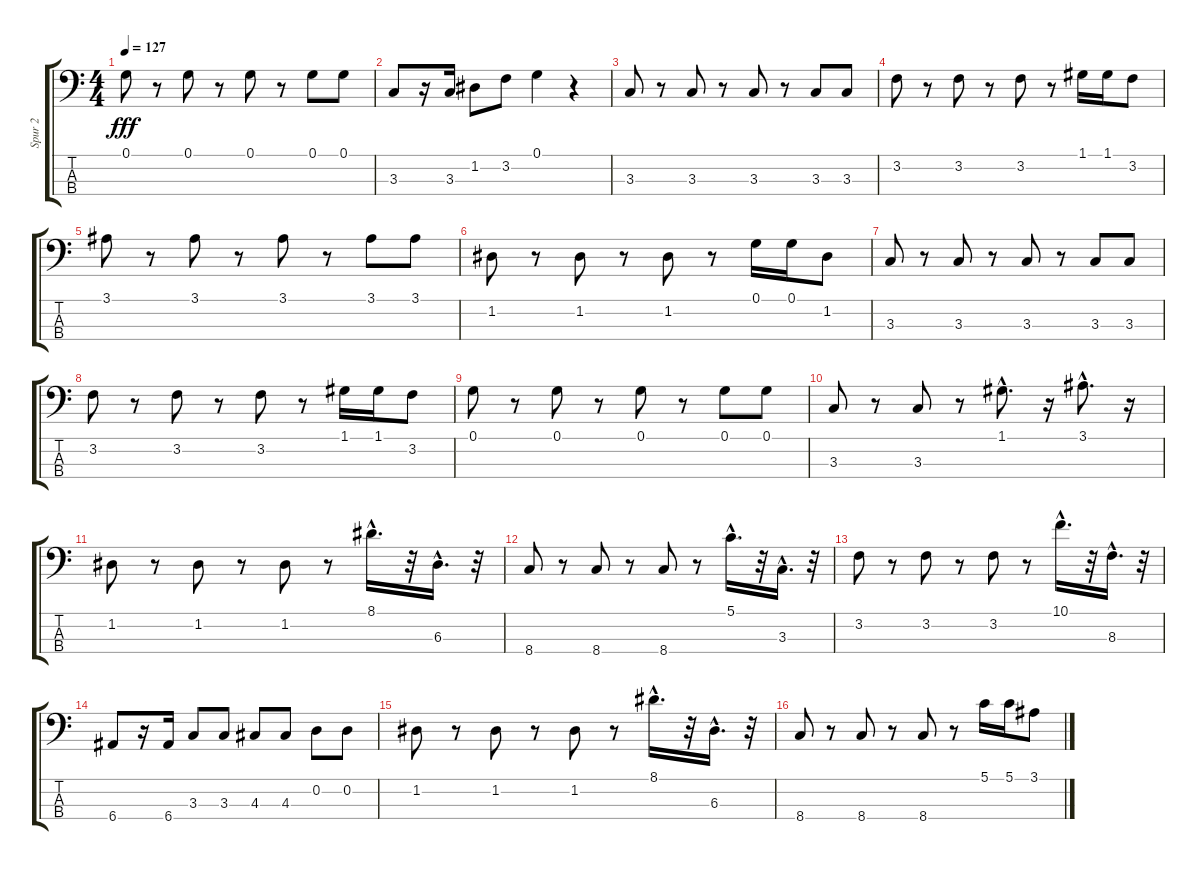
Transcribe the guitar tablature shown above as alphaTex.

\track ("Spur 2" "Spur 2") {instrument acousticbass}
\staff {score tabs}
\tuning (G2 D2 A1 E1) {hide}
\ts (4 4)
\tempo 127
\clef f4
\ks c
0.1.8{dy fff} r.8 0.1.8 r.8 0.1.8 r.8 0.1.8 0.1.8 |
3.3.8 r.16 3.3.16 1.2.8 3.2.8 0.1.4 r.4 |
3.3.8 r.8 3.3.8 r.8 3.3.8 r.8 3.3.8 3.3.8 |
3.2.8 r.8 3.2.8 r.8 3.2.8 r.8 1.1.16 1.1.16 3.2.8 |
3.1.8 r.8 3.1.8 r.8 3.1.8 r.8 3.1.8 3.1.8 |
1.2.8 r.8 1.2.8 r.8 1.2.8 r.8 0.1.16 0.1.16 1.2.8 |
3.3.8 r.8 3.3.8 r.8 3.3.8 r.8 3.3.8 3.3.8 |
3.2.8 r.8 3.2.8 r.8 3.2.8 r.8 1.1.16 1.1.16 3.2.8 |
0.1.8 r.8 0.1.8 r.8 0.1.8 r.8 0.1.8 0.1.8 |
3.3.8 r.8 3.3.8 r.8 1.1{hac}.8{d} r.16 3.1{hac}.8{d} r.16 |
1.2.8 r.8 1.2.8 r.8 1.2.8 r.8 8.1{hac}.16{d} r.32 6.3{hac}.16{d} r.32 |
8.4.8 r.8 8.4.8 r.8 8.4.8 r.8 5.1{hac}.16{d} r.32 3.3{hac}.16{d} r.32 |
3.2.8 r.8 3.2.8 r.8 3.2.8 r.8 10.1{hac}.16{d} r.32 8.3{hac}.16{d} r.32 |
6.4.8 r.16 6.4.16 3.3.8 3.3.8 4.3.8 4.3.8 0.2.8 0.2.8 |
1.2.8 r.8 1.2.8 r.8 1.2.8 r.8 8.1{hac}.16{d} r.32 6.3{hac}.16{d} r.32 |
8.4.8 r.8 8.4.8 r.8 8.4.8 r.8 5.1.16 5.1.16 3.1.8
